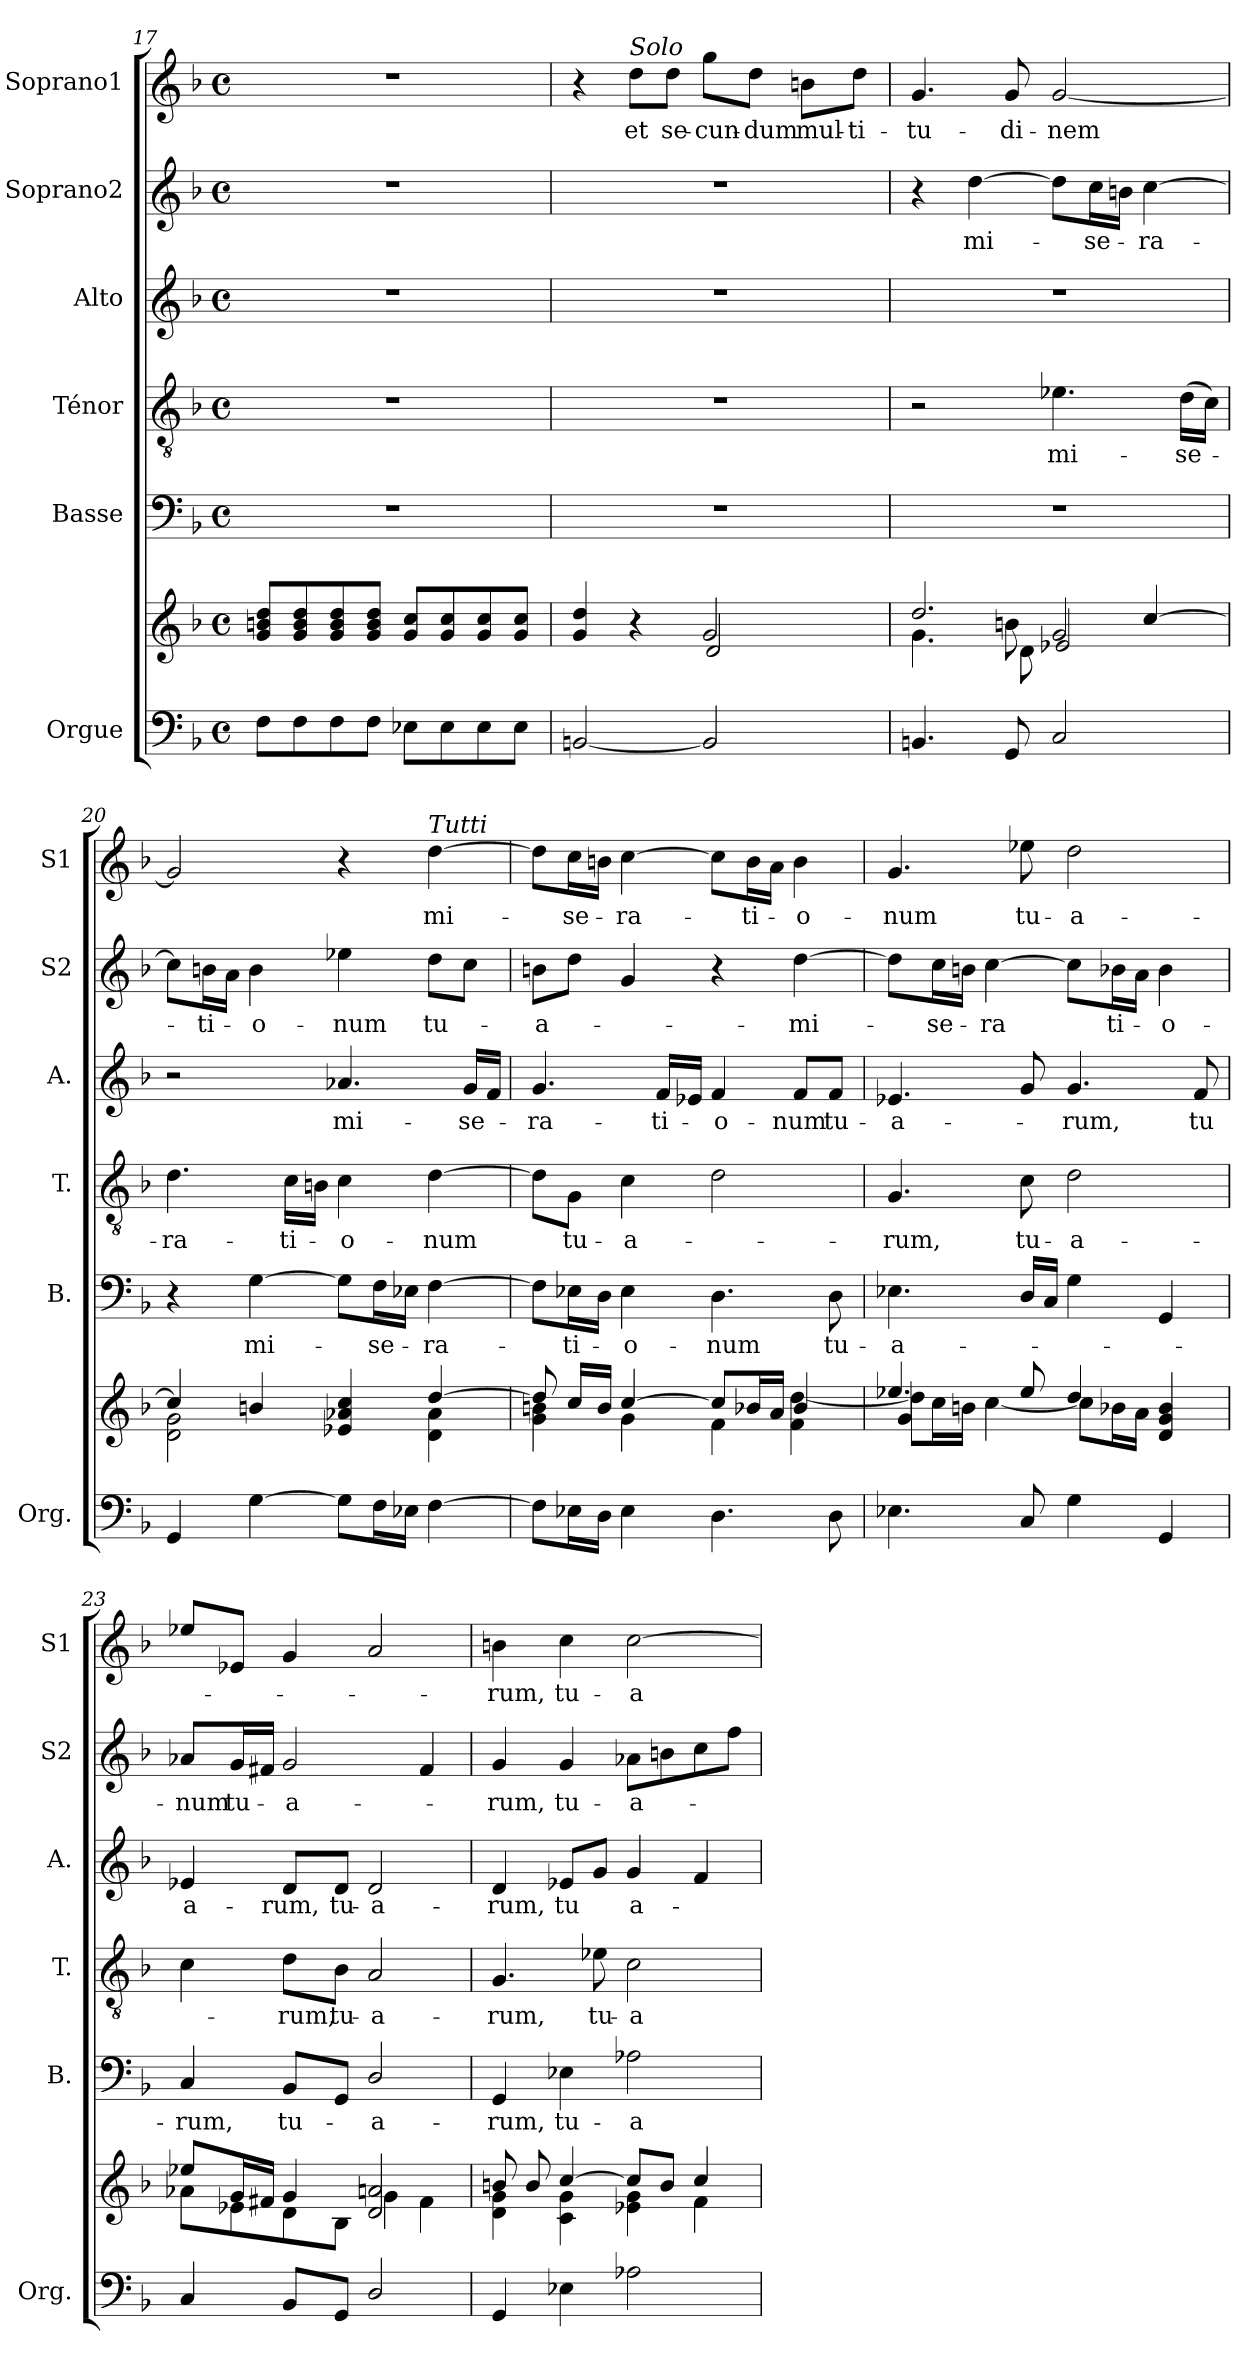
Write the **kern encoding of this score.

**kern	**kern	**kern	**text	**kern	**text	**kern	**text	**kern	**text	**kern	**text
*part6	*part6	*part5	*part5	*part4	*part4	*part3	*part3	*part2	*part2	*part1	*part1
*staff7	*staff6	*staff5	*staff5	*staff4	*staff4	*staff3	*staff3	*staff2	*staff2	*staff1	*staff1
*I"Orgue	*	*I"Basse	*	*I"Ténor	*	*I"Alto	*	*I"Soprano2	*	*I"Soprano1	*
*I'Org.	*	*I'B.	*	*I'T.	*	*I'A.	*	*I'S2	*	*I'S1	*
!!LO:PB:g=z
*clefF4	*clefG2	*clefF4	*	*clefGv2	*	*clefG2	*	*clefG2	*	*clefG2	*
*k[b-]	*k[b-]	*k[b-]	*	*k[b-]	*	*k[b-]	*	*k[b-]	*	*k[b-]	*
*M4/4	*M4/4	*M4/4	*	*M4/4	*	*M4/4	*	*M4/4	*	*M4/4	*
*met(c)	*met(c)	*met(c)	*	*met(c)	*	*met(c)	*	*met(c)	*	*met(c)	*
=17	=17	=17	=17	=17	=17	=17	=17	=17	=17	=17	=17
8F\L	8g/ 8bn/ 8dd/L	1rF	.	1rd	.	1rdd	.	1rdd	.	1rdd	.
8F\	8g/ 8b/ 8dd/	.	.	.	.	.	.	.	.	.	.
8F\	8g/ 8b/ 8dd/	.	.	.	.	.	.	.	.	.	.
8F\J	8g/ 8b/ 8dd/J	.	.	.	.	.	.	.	.	.	.
8E-X\L	8g/ 8cc/L	.	.	.	.	.	.	.	.	.	.
8E-\	8g/ 8cc/	.	.	.	.	.	.	.	.	.	.
8E-\	8g/ 8cc/	.	.	.	.	.	.	.	.	.	.
8E-\J	8g/ 8cc/J	.	.	.	.	.	.	.	.	.	.
=18	=18	=18	=18	=18	=18	=18	=18	=18	=18	=18	=18
*	*^	*	*	*	*	*	*	*	*	*	*
[2BBn/	4g/ 4dd/	2ryy	1rF	.	1rd	.	1rdd	.	1rdd	.	4r	.
!	!	!	!	!	!	!	!	!	!	!	!LO:TX:a:i:t=Solo	!
!	!	!	!	!	!	!	!	!	!	!	!	!LO:LY:b
.	4r	.	.	.	.	.	.	.	.	.	8dd\L	et
!	!	!	!	!	!	!	!	!	!	!	!	!LO:LY:b
.	.	.	.	.	.	.	.	.	.	.	8dd\J	se-
!	!	!	!	!	!	!	!	!	!	!	!	!LO:LY:b
2BB/]	2g/	2d/	.	.	.	.	.	.	.	.	8gg\L	-cun-
!	!	!	!	!	!	!	!	!	!	!	!	!LO:LY:b
.	.	.	.	.	.	.	.	.	.	.	8dd\J	-dum
!	!	!	!	!	!	!	!	!	!	!	!	!LO:LY:b
.	.	.	.	.	.	.	.	.	.	.	8bn\L	mul-
!	!	!	!	!	!	!	!	!	!	!	!	!LO:LY:b
.	.	.	.	.	.	.	.	.	.	.	8dd\J	-ti-
=19	=19	=19	=19	=19	=19	=19	=19	=19	=19	=19	=19	=19
*	*	*^	*	*	*	*	*	*	*	*	*	*
!	!	!	!	!	!	!	!	!	!	!	!	!	!LO:LY:b
4.BBn/	2.dd/	4.ryy	4.g\	1rF	.	2r	.	1rdd	.	4r	.	4.g/	-tu-
!	!	!	!	!	!	!	!	!	!	!	!LO:LY:b	!	!
.	.	.	.	.	.	.	.	.	.	[4dd\	mi-	.	.
!	!	!	!	!	!	!	!	!	!	!	!	!	!LO:LY:b
8GG/	.	8bn\	8d\	.	.	.	.	.	.	.	.	8g/	-di-
!	!	!	!	!	!	!	!LO:LY:b	!	!	!	!	!	!LO:LY:b
2C/	.	2g/	2e-X/	.	.	4.e-X\	mi-	.	.	8dd\L]	.	[2g/	-nem
!	!	!	!	!	!	!	!	!	!	!	!LO:LY:b	!	!
.	.	.	.	.	.	.	.	.	.	16cc\L	se-	.	.
.	.	.	.	.	.	.	.	.	.	16bn\JJ	.	.	.
!	!	!	!	!	!	!	!	!	!	!	!LO:LY:b	!	!
.	[4cc/	.	.	.	.	.	.	.	.	[4cc\	-ra-	.	.
!	!	!	!	!	!	!	!LO:LY:b	!	!	!	!	!	!
.	.	.	.	.	.	(>16d\LL	-se-	.	.	.	.	.	.
.	.	.	.	.	.	16c\JJ)	.	.	.	.	.	.	.
*	*	*v	*v	*	*	*	*	*	*	*	*	*	*
=20	=20	=20	=20	=20	=20	=20	=20	=20	=20	=20	=20	=20
!	!	!	!	!	!	!LO:LY:b	!	!	!	!	!	!
4GG/	4cc/]	2d\ 2g\	4r	.	4.d\	-ra-	2r	.	8cc\L]	.	2g/]	.
!	!	!	!	!	!	!	!	!	!	!LO:LY:b	!	!
.	.	.	.	.	.	.	.	.	16bn\L	-ti-	.	.
.	.	.	.	.	.	.	.	.	16a\JJ	.	.	.
!	!	!	!	!LO:LY:b	!	!	!	!	!	!LO:LY:b	!	!
[4G\	4bn/	.	[4G\	mi-	.	.	.	.	4b\	-o-	.	.
!	!	!	!	!	!	!LO:LY:b	!	!	!	!	!	!
.	.	.	.	.	16c\LL	-ti-	.	.	.	.	.	.
.	.	.	.	.	16Bn\JJ	.	.	.	.	.	.	.
!	!	!	!	!	!	!LO:LY:b	!	!LO:LY:b	!	!LO:LY:b	!	!
8G\L]	4e-X/ 4a-X/ 4cc/	4ryy	8G\L]	.	4c\	-o-	4.a-X/	mi-	4ee-X\	-num	4r	.
!	!	!	!	!LO:LY:b	!	!	!	!	!	!	!	!
16F\L	.	.	16F\L	-se-	.	.	.	.	.	.	.	.
16E-X\JJ	.	.	16E-X\JJ	.	.	.	.	.	.	.	.	.
!	!	!	!	!	!	!	!	!	!	!	!LO:TX:a:i:t=Tutti	!
!	!	!	!	!LO:LY:b	!	!LO:LY:b	!	!	!	!LO:LY:b	!	!LO:LY:b
[4F\	[4dd/	4d\ 4a-\	[4F\	-ra-	[4d\	-num	.	.	8dd\L	tu-	[4dd\	mi-
!	!	!	!	!	!	!	!	!LO:LY:b	!	!	!	!
.	.	.	.	.	.	.	16g/LL	-se-	8cc\J	.	.	.
.	.	.	.	.	.	.	16f/JJ	.	.	.	.	.
!!LO:LB:g=z
=21	=21	=21	=21	=21	=21	=21	=21	=21	=21	=21	=21	=21
!	!	!	!	!	!	!	!	!LO:LY:b	!	!LO:LY:b	!	!
8F\L]	8dd/]	4g\ 4bn\	8F\L]	.	8d\L]	.	4.g/	-ra-	8bn\L	-a-	8dd\L]	.
!	!	!	!	!LO:LY:b	!	!LO:LY:b	!	!	!	!	!	!LO:LY:b
16E-X\L	16cc/LL	.	16E-X\L	-ti-	8G\J	tu-	.	.	8dd\J	.	16cc\L	-se-
16D\JJ	16b/JJ	.	16D\JJ	.	.	.	.	.	.	.	16bn\JJ	.
!	!	!	!	!LO:LY:b	!	!LO:LY:b	!	!	!	!	!	!LO:LY:b
4E-\	[4cc/	4g\	4E-\	-o-	4c\	-a-	.	.	4g/	.	[4cc\	-ra-
!	!	!	!	!	!	!	!	!LO:LY:b	!	!	!	!
.	.	.	.	.	.	.	16f/LL	-ti-	.	.	.	.
.	.	.	.	.	.	.	16e-X/JJ	.	.	.	.	.
!	!	!	!	!LO:LY:b	!	!	!	!LO:LY:b	!	!	!	!
4.D\	8cc/L]	4f\	4.D\	-num	2d\	.	4f/	-o-	4r	.	8cc\L]	.
!	!	!	!	!	!	!	!	!	!	!	!	!LO:LY:b
.	16b-X/L	.	.	.	.	.	.	.	.	.	16b\L	-ti-
.	16a/JJ	.	.	.	.	.	.	.	.	.	16a\JJ	.
!	!	!	!	!	!	!	!	!LO:LY:b	!	!LO:LY:b	!	!LO:LY:b
.	4b-/	4f\ [4dd\	.	.	.	.	8f/L	-num	[4dd\	-mi-	4b\	-o-
!	!	!	!	!LO:LY:b	!	!	!	!LO:LY:b	!	!	!	!
8D\	.	.	8D\	tu-	.	.	8f/J	tu-	.	.	.	.
=22	=22	=22	=22	=22	=22	=22	=22	=22	=22	=22	=22	=22
*	*	*^	*	*	*	*	*	*	*	*	*	*
!	!	!	!	!	!LO:LY:b	!	!LO:LY:b	!	!LO:LY:b	!	!	!	!LO:LY:b
4.E-X\	4.ee-X/	8dd\L]	4g/	4.E-X\	-a-	4.G/	-rum,	4.e-X/	-a-	8dd\L]	.	4.g/	-num
!	!	!	!	!	!	!	!	!	!	!	!LO:LY:b	!	!
.	.	16cc\L	.	.	.	.	.	.	.	16cc\L	-se-	.	.
.	.	16bn\JJ	.	.	.	.	.	.	.	16bn\JJ	.	.	.
!	!	!	!	!	!	!	!	!	!	!	!LO:LY:b	!	!
.	.	[4cc\	2.ryy	.	.	.	.	.	.	[4cc\	-ra	.	.
!	!	!	!	!	!	!	!LO:LY:b	!	!	!	!	!	!LO:LY:b
8C/	8ee-/	.	.	16D/LL	.	8c\	tu-	8g/	.	.	.	8ee-X\	tu-
.	.	.	.	16C/JJ	.	.	.	.	.	.	.	.	.
!	!	!	!	!	!	!	!LO:LY:b	!	!LO:LY:b	!	!	!	!LO:LY:b
4G\	4dd/	8cc\L]	.	4G\	.	2d\	-a-	4.g/	-rum,	8cc\L]	.	2dd\	-a-
!	!	!	!	!	!	!	!	!	!	!	!LO:LY:b	!	!
.	.	16b-X\L	.	.	.	.	.	.	.	16b-X\L	ti-	.	.
.	.	16a\JJ	.	.	.	.	.	.	.	16a\JJ	.	.	.
!	!	!	!	!	!	!	!	!	!	!	!LO:LY:b	!	!
4GG/	4d/ 4g/ 4b-/	4ryy	.	4GG/	.	.	.	.	.	4b-\	-o-	.	.
!	!	!	!	!	!	!	!	!	!LO:LY:b	!	!	!	!
.	.	.	.	.	.	.	.	8f/	tu	.	.	.	.
*	*	*v	*v	*	*	*	*	*	*	*	*	*	*
=23	=23	=23	=23	=23	=23	=23	=23	=23	=23	=23	=23	=23
!	!	!	!	!LO:LY:b	!	!	!	!LO:LY:b	!	!LO:LY:b	!	!
4C/	8ee-X/L	8a-X\L	4C/	-rum,	4c\	.	4e-X/	a-	8a-X/L	-num	8ee-X/L	.
!	!	!	!	!	!	!	!	!	!	!LO:LY:b	!	!
.	16g/L	8e-X\	.	.	.	.	.	.	16g/L	tu-	8e-X/J	.
.	16f#X/JJ	.	.	.	.	.	.	.	16f#X/JJ	.	.	.
!	!	!	!	!LO:LY:b	!	!LO:LY:b	!	!LO:LY:b	!	!LO:LY:b	!	!
8BB-/L	4g/	8d\	8BB-/L	tu-	8d\L	-rum,	8d/L	-rum,	2g/	-a-	4g/	.
!	!	!	!	!	!	!LO:LY:b	!	!LO:LY:b	!	!	!	!
8GG/J	.	8B-\J	8GG/J	.	8B-\J	tu-	8d/J	tu-	.	.	.	.
!	!	!	!	!LO:LY:b	!	!LO:LY:b	!	!LO:LY:b	!	!	!	!
2D/	2d/ 2an/	4g\	2D/	-a-	2A/	-a-	2d/	-a-	.	.	2a/	.
.	.	4f#\	.	.	.	.	.	.	4f#/	.	.	.
=24	=24	=24	=24	=24	=24	=24	=24	=24	=24	=24	=24	=24
!	!	!	!	!LO:LY:b	!	!LO:LY:b	!	!LO:LY:b	!	!LO:LY:b	!	!LO:LY:b
4GG/	8bn/	4d\ 4g\	4GG/	-rum,	4.G/	-rum,	4d/	-rum,	4g/	-rum,	4bn\	-rum,
.	8b/	.	.	.	.	.	.	.	.	.	.	.
!	!	!	!	!LO:LY:b	!	!	!	!LO:LY:b	!	!LO:LY:b	!	!LO:LY:b
4E-X\	[4cc/	4c\ 4g\	4E-X\	tu-	.	.	8e-X/L	tu	4g/	tu-	4cc\	tu-
!	!	!	!	!	!	!LO:LY:b	!	!	!	!	!	!
.	.	.	.	.	8e-X\	tu-	8g/J	.	.	.	.	.
!	!	!	!	!LO:LY:b	!	!LO:LY:b	!	!LO:LY:b	!	!LO:LY:b	!	!LO:LY:b
2A-X\	8cc/L]	4e-X\ 4g\	2A-X\	-a-	2c\	-a-	4g/	a-	8a-X\L	-a-	[2cc\	-a-
.	8b/J	.	.	.	.	.	.	.	8bn\	.	.	.
.	4cc/	4f\	.	.	.	.	4f/	.	8cc\	.	.	.
.	.	.	.	.	.	.	.	.	8ff\J	.	.	.
*	*v	*v	*	*	*	*	*	*	*	*	*	*
=	=	=	=	=	=	=	=	=	=	=	=
*-	*-	*-	*-	*-	*-	*-	*-	*-	*-	*-	*-
